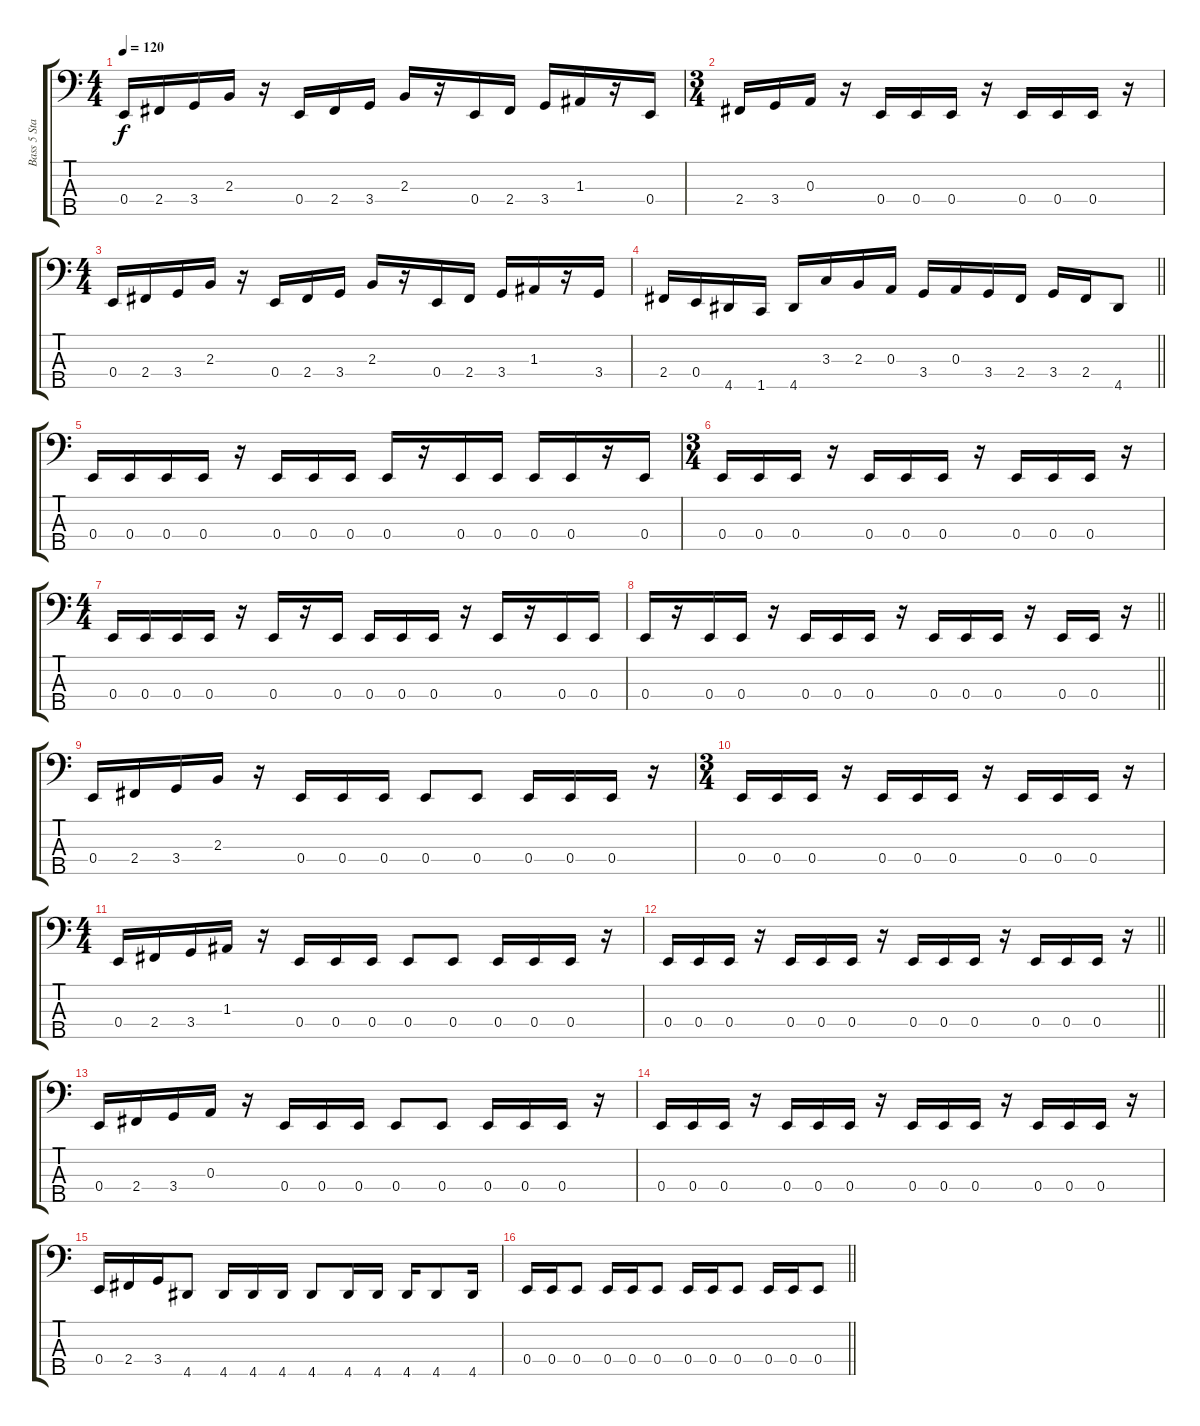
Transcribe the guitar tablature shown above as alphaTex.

\track ("Bass 5 Standard" "Bass 5 Sta") {instrument electricbassfinger}
\staff {score tabs}
\tuning (G2 D2 A1 E1 B0) {hide}
\ts (4 4)
\tempo 120
\clef f4
\ks c
0.4.16{dy f} 2.4.16 3.4.16 2.3.16 r.16 0.4.16 2.4.16 3.4.16 2.3.16 r.16 0.4.16 2.4.16 3.4.16 1.3.16 r.16 0.4.16 |
\ts (3 4)
2.4.16 3.4.16 0.3.16 r.16 0.4.16 0.4.16 0.4.16 r.16 0.4.16 0.4.16 0.4.16 r.16 |
\ts (4 4)
0.4.16 2.4.16 3.4.16 2.3.16 r.16 0.4.16 2.4.16 3.4.16 2.3.16 r.16 0.4.16 2.4.16 3.4.16 1.3.16 r.16 3.4.16 |
\barLineRight lightlight
2.4.16 0.4.16 4.5.16 1.5.16 4.5.16 3.3.16 2.3.16 0.3.16 3.4.16 0.3.16 3.4.16 2.4.16 3.4.16 2.4.16 4.5.8 |
\section ("" "")
0.4.16 0.4.16 0.4.16 0.4.16 r.16 0.4.16 0.4.16 0.4.16 0.4.16 r.16 0.4.16 0.4.16 0.4.16 0.4.16 r.16 0.4.16 |
\ts (3 4)
0.4.16 0.4.16 0.4.16 r.16 0.4.16 0.4.16 0.4.16 r.16 0.4.16 0.4.16 0.4.16 r.16 |
\ts (4 4)
0.4.16 0.4.16 0.4.16 0.4.16 r.16 0.4.16 r.16 0.4.16 0.4.16 0.4.16 0.4.16 r.16 0.4.16 r.16 0.4.16 0.4.16 |
\barLineRight lightlight
0.4.16 r.16 0.4.16 0.4.16 r.16 0.4.16 0.4.16 0.4.16 r.16 0.4.16 0.4.16 0.4.16 r.16 0.4.16 0.4.16 r.16 |
0.4.16 2.4.16 3.4.16 2.3.16 r.16 0.4.16 0.4.16 0.4.16 0.4.8 0.4.8 0.4.16 0.4.16 0.4.16 r.16 |
\ts (3 4)
0.4.16 0.4.16 0.4.16 r.16 0.4.16 0.4.16 0.4.16 r.16 0.4.16 0.4.16 0.4.16 r.16 |
\ts (4 4)
0.4.16 2.4.16 3.4.16 1.3.16 r.16 0.4.16 0.4.16 0.4.16 0.4.8 0.4.8 0.4.16 0.4.16 0.4.16 r.16 |
\barLineRight lightlight
0.4.16 0.4.16 0.4.16 r.16 0.4.16 0.4.16 0.4.16 r.16 0.4.16 0.4.16 0.4.16 r.16 0.4.16 0.4.16 0.4.16 r.16 |
0.4.16 2.4.16 3.4.16 0.3.16 r.16 0.4.16 0.4.16 0.4.16 0.4.8 0.4.8 0.4.16 0.4.16 0.4.16 r.16 |
0.4.16 0.4.16 0.4.16 r.16 0.4.16 0.4.16 0.4.16 r.16 0.4.16 0.4.16 0.4.16 r.16 0.4.16 0.4.16 0.4.16 r.16 |
0.4.16 2.4.16 3.4.16 4.5.8 4.5.16 4.5.16 4.5.16 4.5.8 4.5.16 4.5.16 4.5.16 4.5.8 4.5.16 |
\barLineRight lightlight
0.4.16 0.4.16 0.4.8 0.4.16 0.4.16 0.4.8 0.4.16 0.4.16 0.4.8 0.4.16 0.4.16 0.4.8
